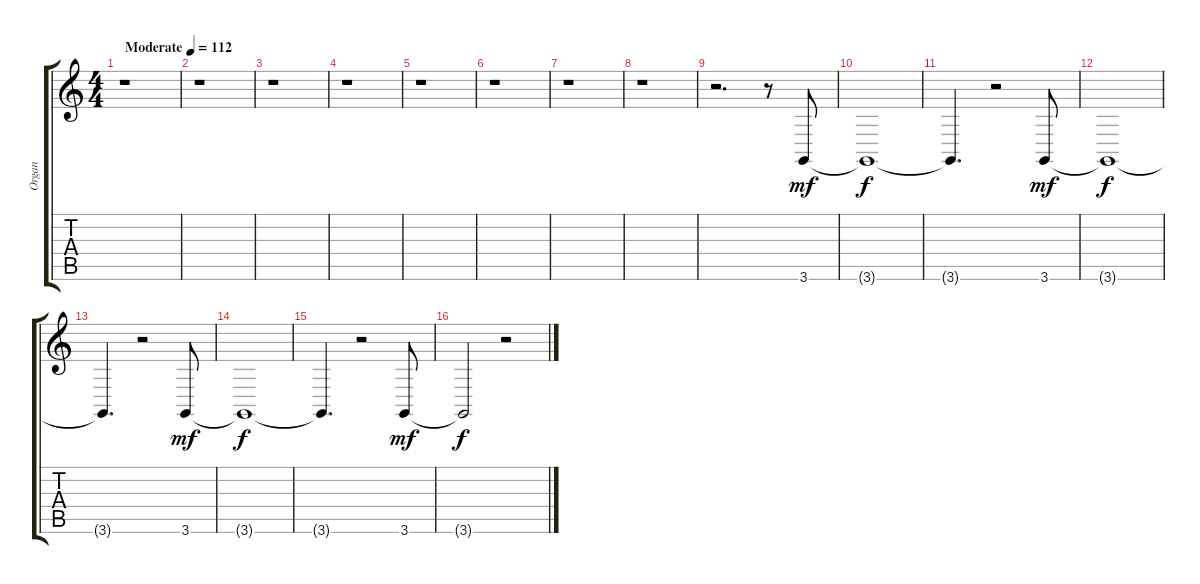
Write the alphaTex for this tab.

\track ("Organ" "Organ") {instrument rockorgan}
\staff {score tabs}
\tuning (E4 B3 G3 D3 A2 E2) {hide}
\ts (4 4)
\tempo (112 "Moderate")
\clef g2
\ks c
r.1{dy mf instrument rockorgan} |
r.1 |
r.1 |
r.1 |
r.1 |
r.1 |
r.1 |
r.1 |
r.2{d} r.8 3.6.8 |
3.6{t}.1{dy f} |
3.6{t}.4{d} r.2 3.6.8{dy mf} |
3.6{t}.1{dy f} |
3.6{t}.4{d} r.2 3.6.8{dy mf} |
3.6{t}.1{dy f} |
3.6{t}.4{d} r.2 3.6.8{dy mf} |
3.6{t}.2{dy f} r.2
